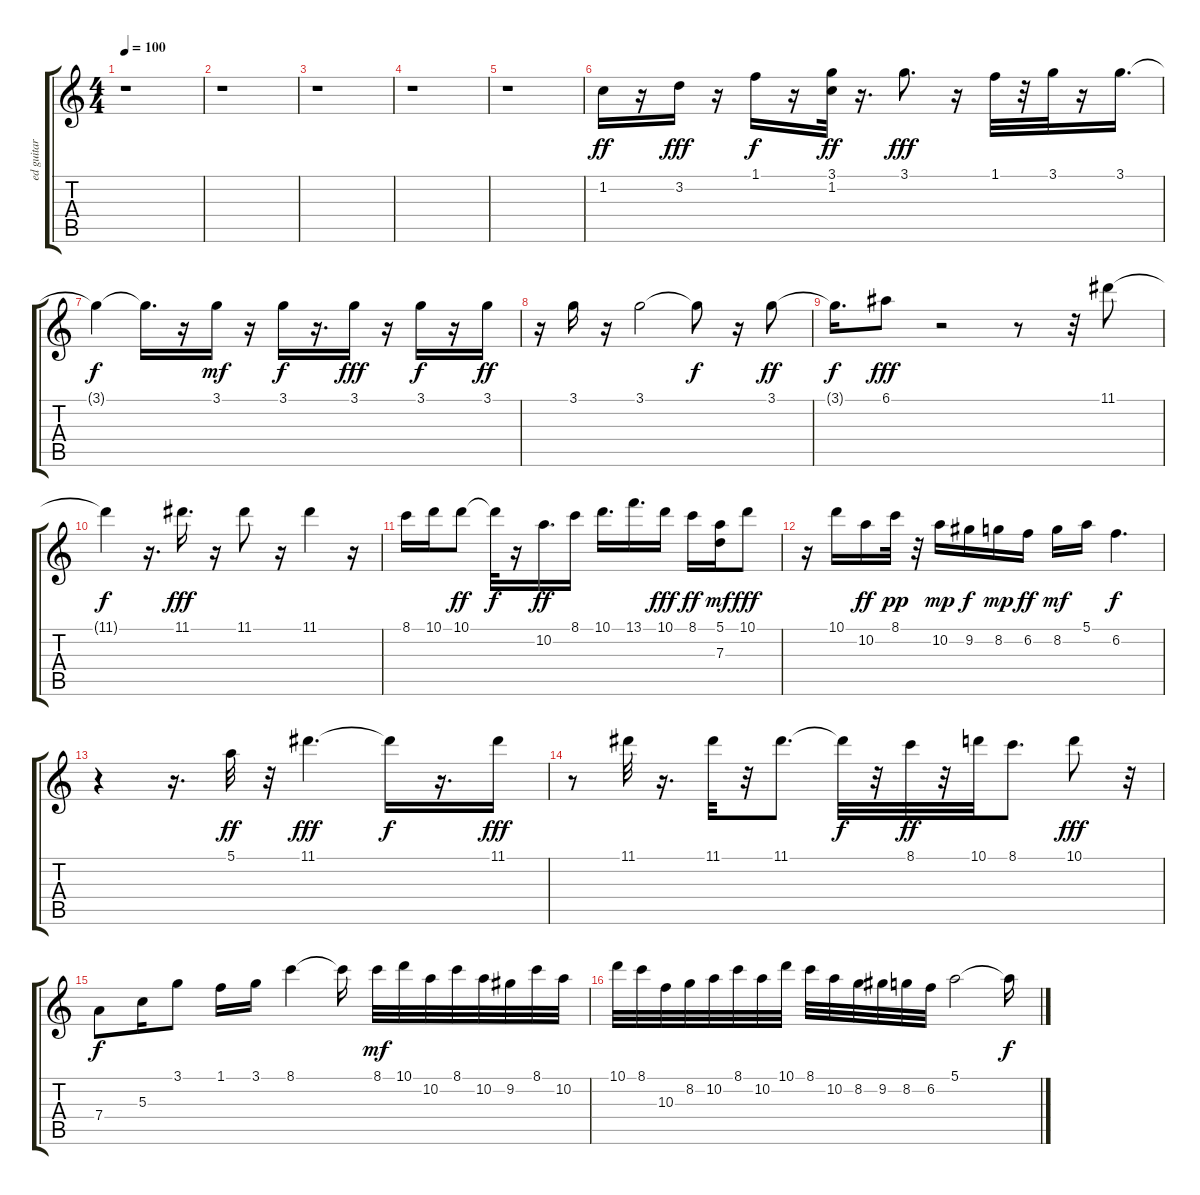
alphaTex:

\track ("ed guitar solo" "ed guitar ") {instrument distortionguitar}
\staff {score tabs}
\tuning (E4 B3 G3 D3 A2 E2) {hide}
\ts (4 4)
\tempo 100
\clef g2
\ks c
r.1{dy ff} |
r.1 |
r.1 |
r.1 |
r.1 |
1.2.16 r.16 3.2.16{dy fff} r.16 1.1.16{dy f} r.16 (3.1 1.2).32{dy ff} r.16{d} 3.1.8{d dy fff} r.16 1.1.32 r.32 3.1.32 r.16 3.1.16{d} |
3.1{t}.4{dy f} 3.1{t}.16{d} r.16 3.1.16{dy mf} r.16 3.1.16{dy f} r.16{d} 3.1.16{dy fff} r.16 3.1.16{dy f} r.16 3.1.16{dy ff} |
r.16 3.1.16 r.16 3.1.2 3.1{t}.8{dy f} r.16 3.1.8{dy ff} |
3.1{t}.16{d dy f} 6.1.8{dy fff} r.2 r.8 r.32 11.1.8 |
11.1{t}.4{dy f} r.16{d} 11.1.16{d dy fff} r.16 11.1.8 r.16 11.1.4 r.16 |
8.1.16 10.1.16 10.1.8{dy ff} 10.1{t}.32{dy f} r.16 10.2.16{d dy ff} 8.1.16 10.1.16{d} 13.1.16{d} 10.1.16{dy fff} 8.1.16{dy ff} (5.1 7.3).16{dy mf} 10.1.8{dy fff} |
r.16 10.1.16 10.2.16{dy ff} 8.1.32{dy pp} r.32 10.2.16{dy mp} 9.2.16{dy f} 8.2.16{dy mp} 6.2.16{dy ff} 8.2.16{dy mf} 5.1.16 6.2.4{d dy f} |
r.4 r.16{d} 5.1.32{dy ff} r.32 11.1.4{d dy fff} 11.1{t}.16{dy f} r.16{d} 11.1.16{dy fff} |
r.8 11.1.32 r.16{d} 11.1.32 r.32 11.1.8{d} 11.1{t}.32{dy f} r.32 8.1.32{dy ff} r.32 10.1.32 8.1.8{d} 10.1.8{dy fff} r.32 |
7.4.8{dy f} 5.3.16 3.1.8 1.1.16 3.1.16 8.1.4 8.1{t}.16 8.1.32{dy mf} 10.1.32 10.2.32 8.1.32 10.2.32 9.2.32 8.1.32 10.2.32 |
10.1.32 8.1.32 10.3.32 8.2.32 10.2.32 8.1.32 10.2.32 10.1.32 8.1.32 10.2.32 8.2.32 9.2.32 8.2.32 6.2.32 5.1.2 5.1{t}.16{dy f}
